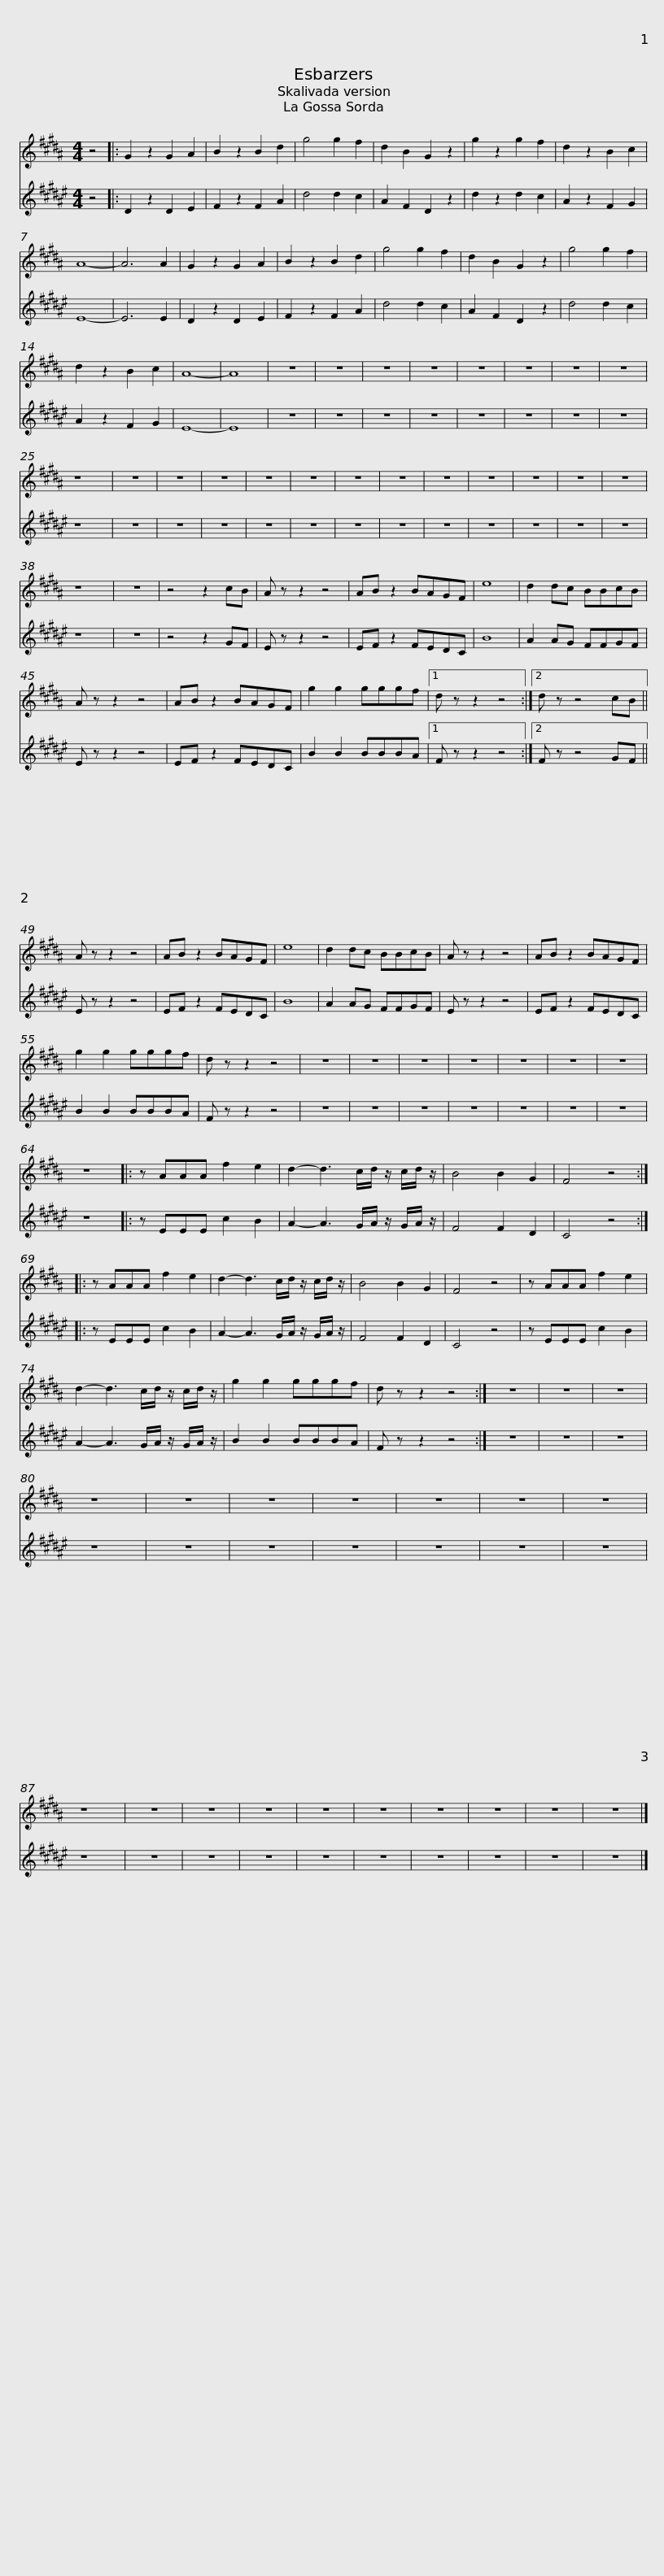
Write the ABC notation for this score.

X:1
%%score 1 2
L:1/8
M:4/4
I:linebreak $
K:none
V:1 treble transpose=-2
V:2 treble transpose=-9
V:1
[K:B] z4 |: G2 z2 G2 A2 | B2 z2 B2 d2 | g4 g2 f2 | d2 B2 G2 z2 | %5
 g2 z2 g2 f2 | d2 z2 B2 c2 | A8- | A6 A2 |$ G2 z2 G2 A2 | %10
 B2 z2 B2 d2 | g4 g2 f2 | d2 B2 G2 z2 | g4 g2 f2 | d2 z2 B2 c2 | %15
 A8- | A8 | z8 | z8 | z8 | %20
 z8 | z8 |$ z8 | z8 | z8 | %25
 z8 | z8 | z8 | z8 | z8 | %30
 z8 | z8 | z8 | z8 | z8 | %35
 z8 | z8 | z8 | z8 | z8 | %40
 z4 z2 cB |$ A z z2 z4 | AB z2 BAGF | e8 | d2 dc BBcB | %45
 A z z2 z4 | AB z2 BAGF |$ g2 g2 gggf |1 d z z2 z4 :|2 d z z4 cB || %50
 A z z2 z4 | AB z2 BAGF | e8 | d2 dc BBcB |$ A z z2 z4 | %55
 AB z2 BAGF | g2 g2 gggf | d z z2 z4 | z8 | z8 | %60
 z8 | z8 | z8 | z8 | z8 | %65
 z8 |:$ z AAA f2 e2 | d2- d3 c/d/ z/ c/d/ z/ | B4 B2 G2 | F4 z4 :: %70
 z AAA f2 e2 | d2- d3 c/d/ z/ c/d/ z/ |$ B4 B2 G2 | F4 z4 | z AAA f2 e2 | %75
 d2- d3 c/d/ z/ c/d/ z/ | g2 g2 gggf | d z z2 z4 :| z8 | z8 | %80
 z8 |$ z8 | z8 | z8 | z8 | %85
 z8 | z8 | z8 | z8 | z8 | %90
 z8 | z8 | z8 | z8 | z8 | %95
 z8 | z8 | z8 |] %98
V:2
[K:F#] z4 |: D2 z2 D2 E2 | F2 z2 F2 A2 | d4 d2 c2 | A2 F2 D2 z2 | %5
 d2 z2 d2 c2 | A2 z2 F2 G2 | E8- | E6 E2 |$ D2 z2 D2 E2 | %10
 F2 z2 F2 A2 | d4 d2 c2 | A2 F2 D2 z2 | d4 d2 c2 | A2 z2 F2 G2 | %15
 E8- | E8 | z8 | z8 | z8 | %20
 z8 | z8 |$ z8 | z8 | z8 | %25
 z8 | z8 | z8 | z8 | z8 | %30
 z8 | z8 | z8 | z8 | z8 | %35
 z8 | z8 | z8 | z8 | z8 | %40
 z4 z2 GF |$ E z z2 z4 | EF z2 FEDC | B8 | A2 AG FFGF | %45
 E z z2 z4 | EF z2 FEDC |$ B2 B2 BBBA |1 F z z2 z4 :|2 F z z4 GF || %50
 E z z2 z4 | EF z2 FEDC | B8 | A2 AG FFGF |$ E z z2 z4 | %55
 EF z2 FEDC | B2 B2 BBBA | F z z2 z4 | z8 | z8 | %60
 z8 | z8 | z8 | z8 | z8 | %65
 z8 |:$ z EEE c2 B2 | A2- A3 G/A/ z/ G/A/ z/ | F4 F2 D2 | C4 z4 :: %70
 z EEE c2 B2 | A2- A3 G/A/ z/ G/A/ z/ |$ F4 F2 D2 | C4 z4 | z EEE c2 B2 | %75
 A2- A3 G/A/ z/ G/A/ z/ | B2 B2 BBBA | F z z2 z4 :| z8 | z8 | %80
 z8 |$ z8 | z8 | z8 | z8 | %85
 z8 | z8 | z8 | z8 | z8 | %90
 z8 | z8 | z8 | z8 | z8 | %95
 z8 | z8 | z8 |] %98
